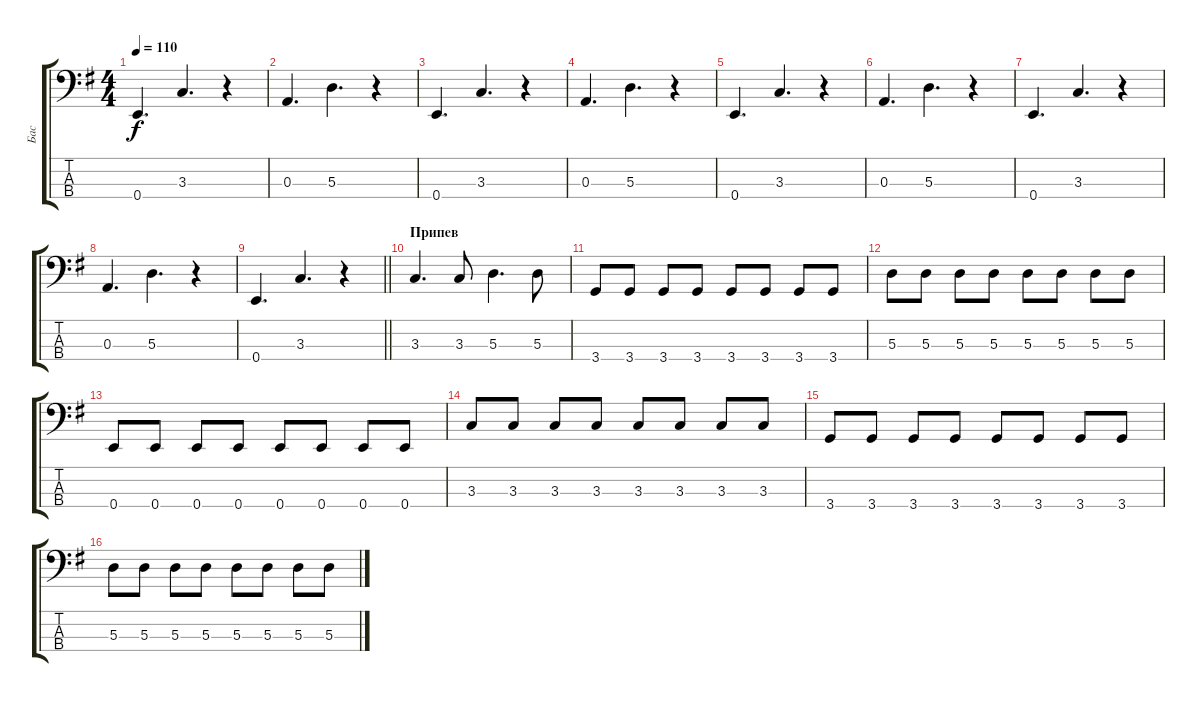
\track ("Бас" "Бас") {instrument electricbassfinger}
\staff {score tabs}
\tuning (G2 D2 A1 E1) {hide}
\ts (4 4)
\tempo 110
\clef f4
\ks eminor
0.4.4{d dy f} 3.3.4{d} r.4 |
0.3.4{d} 5.3.4{d} r.4 |
0.4.4{d} 3.3.4{d} r.4 |
0.3.4{d} 5.3.4{d} r.4 |
0.4.4{d} 3.3.4{d} r.4 |
0.3.4{d} 5.3.4{d} r.4 |
0.4.4{d} 3.3.4{d} r.4 |
0.3.4{d} 5.3.4{d} r.4 |
\barLineRight lightlight
0.4.4{d} 3.3.4{d} r.4 |
\section ("" "Припев")
3.3.4{d} 3.3.8 5.3.4{d} 5.3.8 |
3.4.8 3.4.8 3.4.8 3.4.8 3.4.8 3.4.8 3.4.8 3.4.8 |
5.3.8 5.3.8 5.3.8 5.3.8 5.3.8 5.3.8 5.3.8 5.3.8 |
0.4.8 0.4.8 0.4.8 0.4.8 0.4.8 0.4.8 0.4.8 0.4.8 |
3.3.8 3.3.8 3.3.8 3.3.8 3.3.8 3.3.8 3.3.8 3.3.8 |
3.4.8 3.4.8 3.4.8 3.4.8 3.4.8 3.4.8 3.4.8 3.4.8 |
5.3.8 5.3.8 5.3.8 5.3.8 5.3.8 5.3.8 5.3.8 5.3.8
